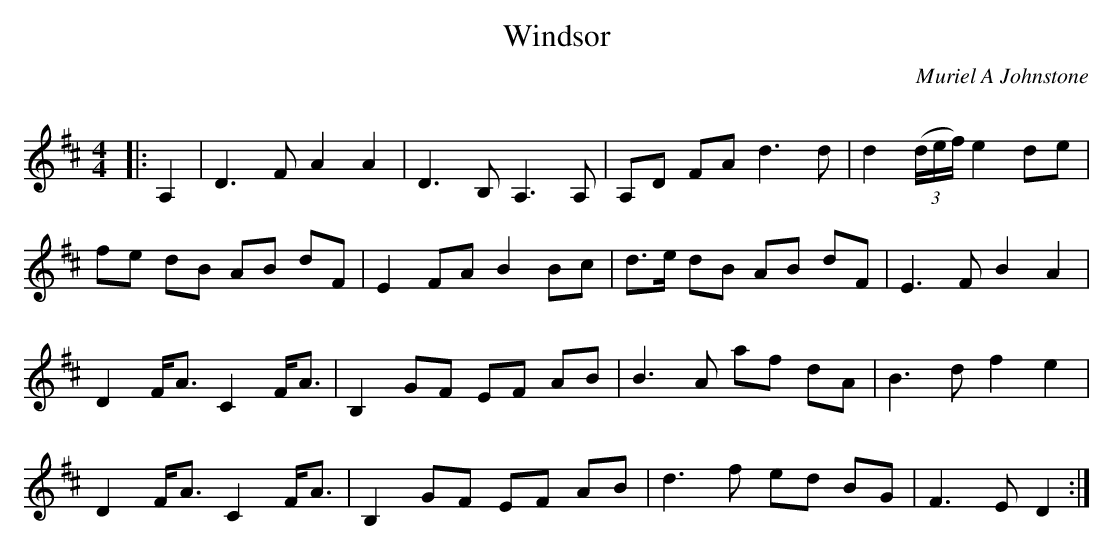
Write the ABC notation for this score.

X:1
T: Windsor
C:Muriel A Johnstone
Q: 128
K:D
M:4/4
L:1/16
|:A,4|D6 F2 A4 A4|D6 B,2 A,6 A,2|A,2D2 F2A2 d6 d2|d4 ((3def) e4 d2e2|
f2e2 d2B2 A2B2 d2F2|E4 F2A2 B4 B2c2|d3e d2B2 A2B2 d2F2|E6 F2 B4A4|
D4 FA3 C4 FA3|B,4 G2F2 E2F2 A2B2|B6 A2 a2f2 d2A2|B6 d2 f4e4|
D4 FA3 C4 FA3|B,4 G2F2 E2F2 A2B2|d6 f2 e2d2 B2G2|F6 E2 D4:|
